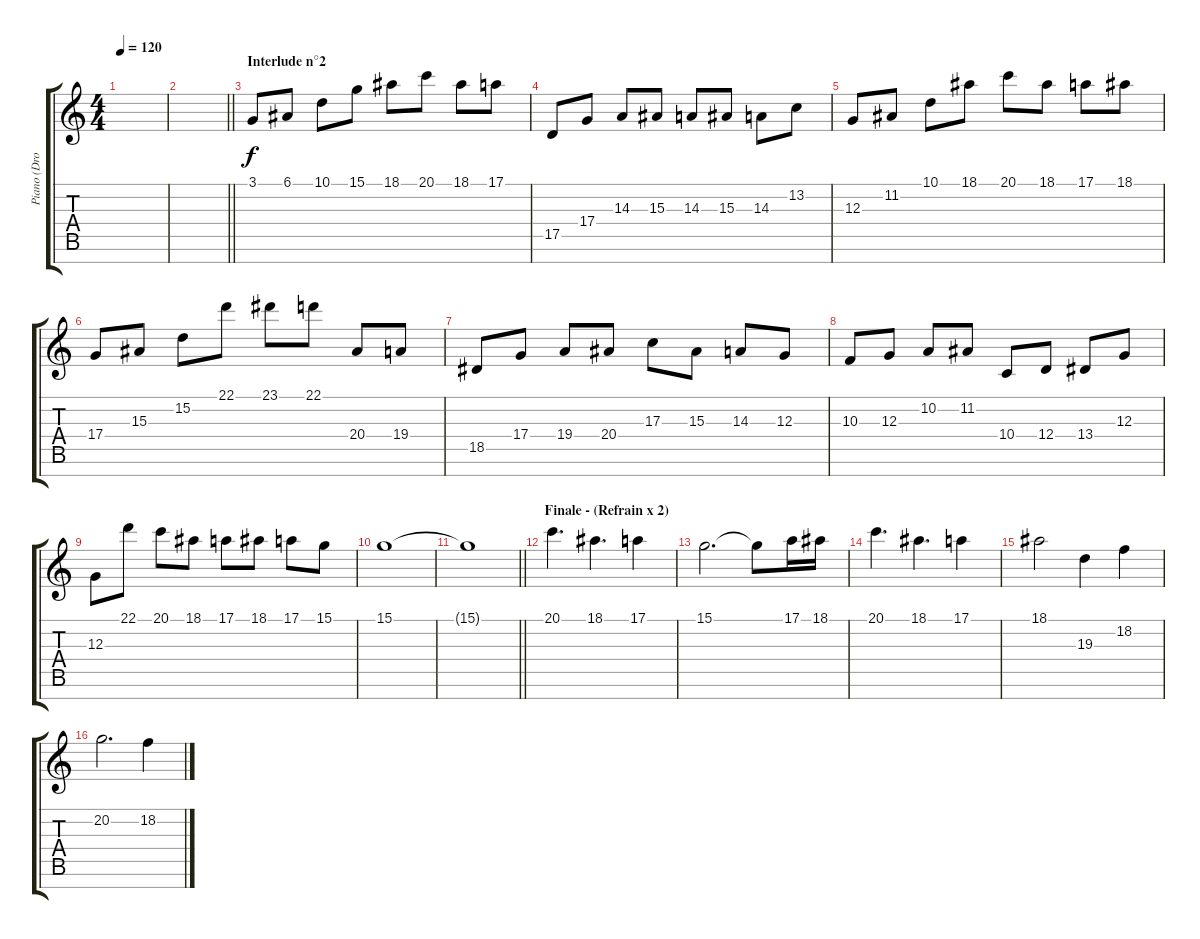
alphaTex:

\track ("Piano (Droite Haute)" "Piano (Dro") {instrument acousticgrandpiano}
\staff {score tabs}
\tuning (E4 B3 G3 D3 A2 E2 B1) {hide}
\ts (4 4)
\tempo 120
\clef g2
\ks c
|
\barLineRight lightlight
|
\section ("" "Interlude n°2")
3.1.8 6.1.8 10.1.8 15.1.8 18.1.8 20.1.8 18.1.8 17.1.8 |
17.5.8 17.4.8 14.3.8 15.3.8 14.3.8 15.3.8 14.3.8 13.2.8 |
12.3.8 11.2.8 10.1.8 18.1.8 20.1.8 18.1.8 17.1.8 18.1.8 |
17.4.8 15.3.8 15.2.8 22.1.8 23.1.8 22.1.8 20.4.8 19.4.8 |
18.5.8 17.4.8 19.4.8 20.4.8 17.3.8 15.3.8 14.3.8 12.3.8 |
10.3.8 12.3.8 10.2.8 11.2.8 10.4.8 12.4.8 13.4.8 12.3.8 |
12.3.8 22.1.8 20.1.8 18.1.8 17.1.8 18.1.8 17.1.8 15.1.8 |
15.1.1 |
\barLineRight lightlight
15.1{t}.1 |
\section ("" "Finale - (Refrain x 2)")
20.1.4{d} 18.1.4{d} 17.1.4 |
15.1.2{d} 15.1{t}.8 17.1.16 18.1.16 |
20.1.4{d} 18.1.4{d} 17.1.4 |
18.1.2 19.3.4 18.2.4 |
20.2.2{d} 18.2.4
